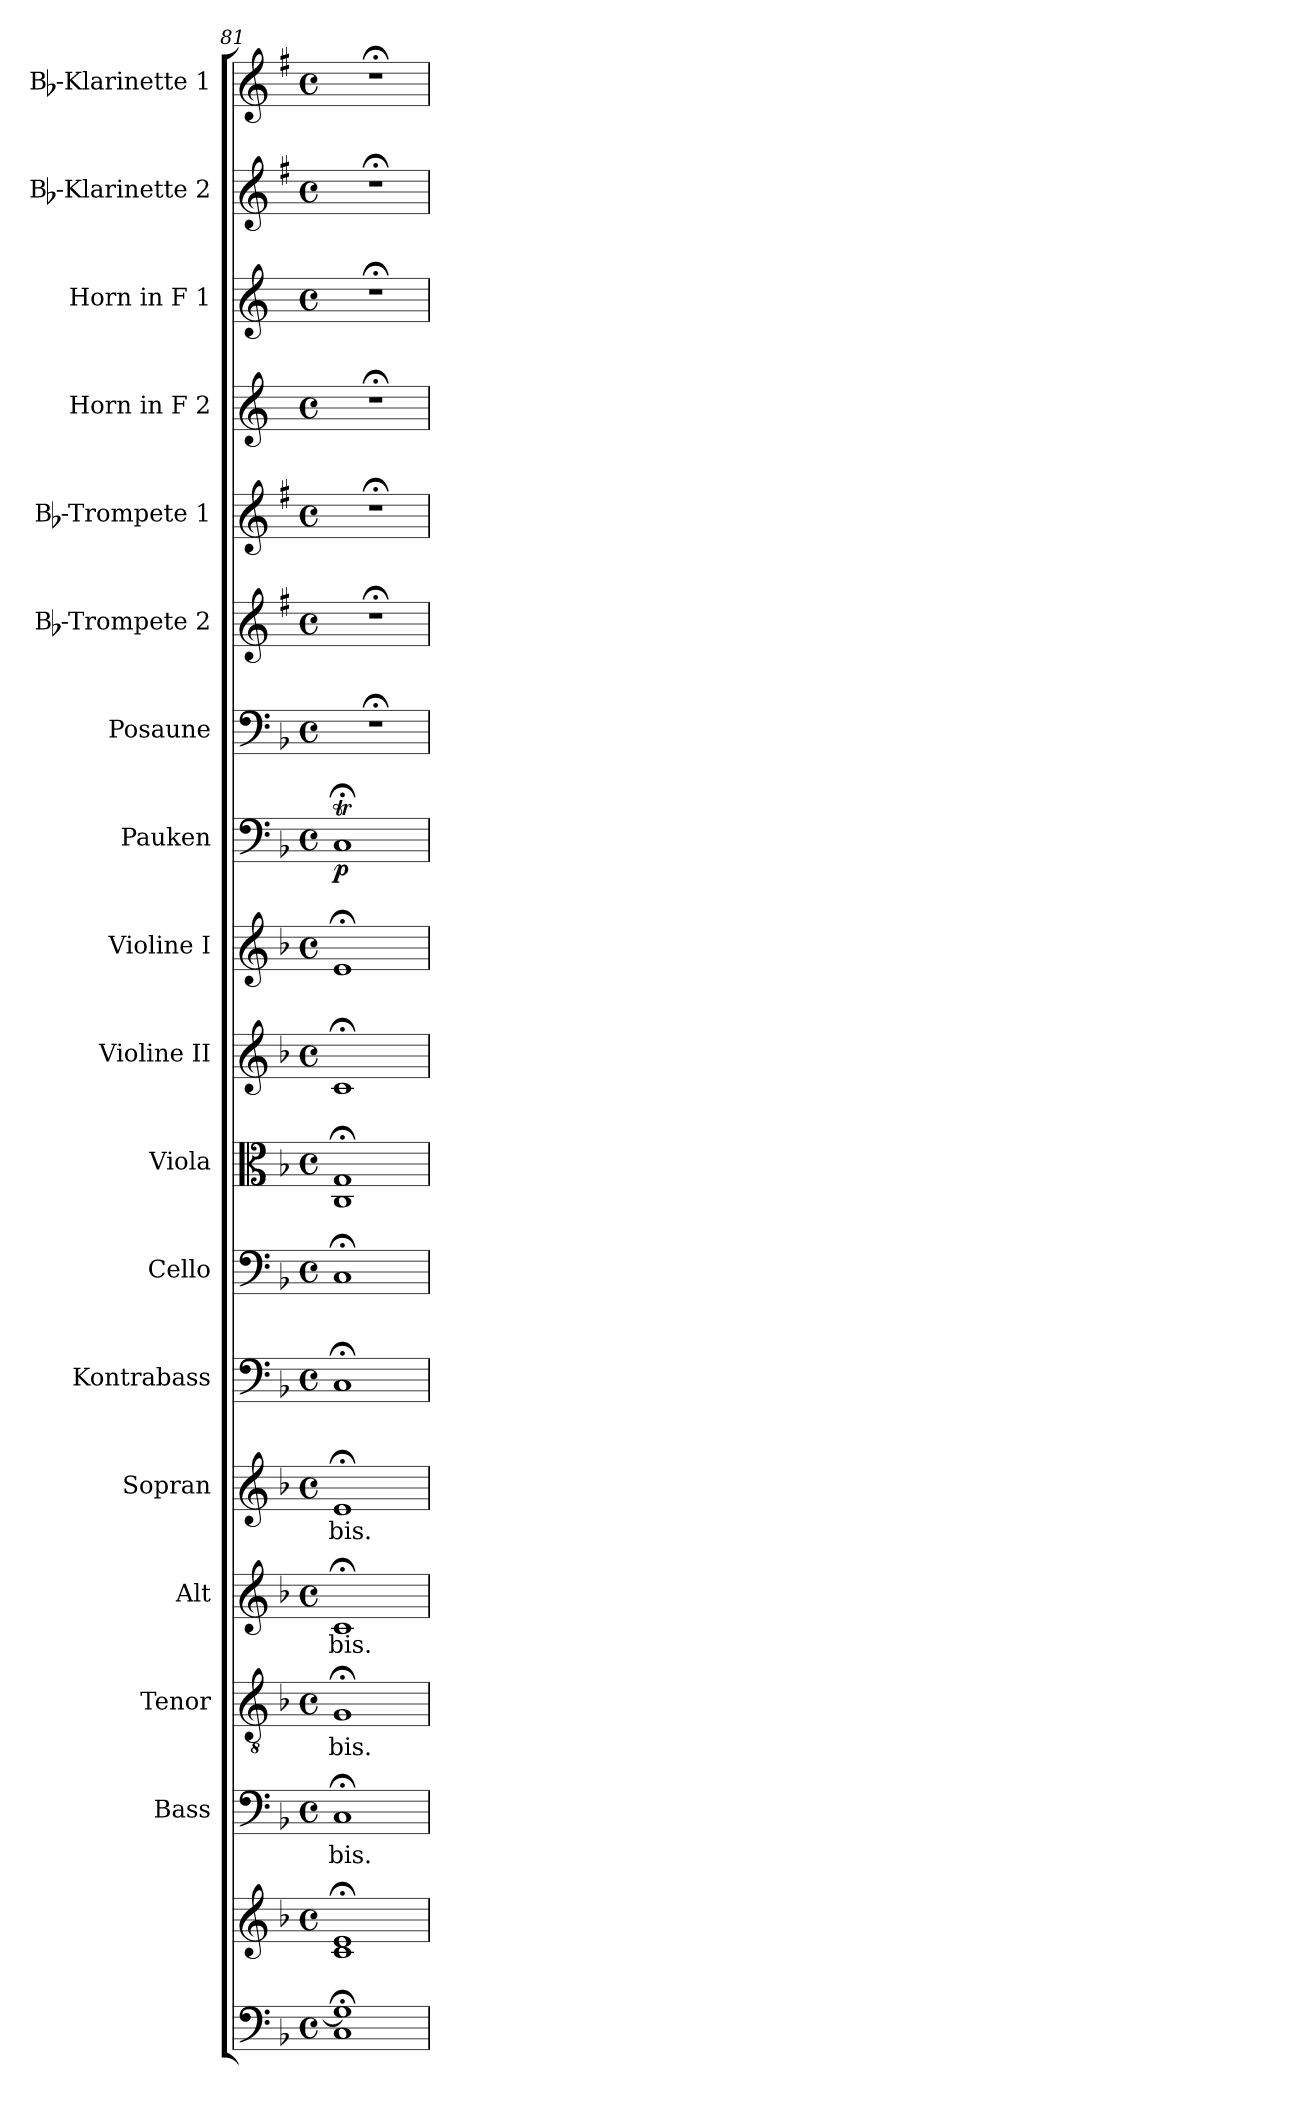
**kern	**kern	**kern	**text	**kern	**text	**kern	**text	**kern	**text	**kern	**kern	**kern	**kern	**kern	**kern	**dynam	**kern	**kern	**kern	**kern	**kern	**kern	**kern
*part18	*part18	*part17	*part17	*part16	*part16	*part15	*part15	*part14	*part14	*part13	*part12	*part11	*part10	*part9	*part8	*part8	*part7	*part6	*part5	*part4	*part3	*part2	*part1
*staff19	*staff18	*staff17	*staff17	*staff16	*staff16	*staff15	*staff15	*staff14	*staff14	*staff13	*staff12	*staff11	*staff10	*staff9	*staff8	*staff8	*staff7	*staff6	*staff5	*staff4	*staff3	*staff2	*staff1
*	*	*I"Bass	*	*I"Tenor	*	*I"Alt	*	*I"Sopran	*	*I"Kontrabass	*I"Cello	*I"Viola	*I"Violine II	*I"Violine I	*I"Pauken	*	*I"Posaune	*I"Bb-Trompete 2	*I"Bb-Trompete 1	*I"Horn in F 2	*I"Horn in F 1	*I"Bb-Klarinette 2	*I"Bb-Klarinette 1
*	*	*I'B.	*	*I'T.	*	*I'A.	*	*I'S.	*	*I'Kb.	*	*I'Vla.	*I'Vl. II	*I'Vl. I	*I'Pk.	*	*I'Pos.	*I'Bb Trp. 2	*I'Bb Trp. 1	*	*	*I'Bb Kl. 2	*I'Bb Kl. 1
*clefF4	*clefG2	*clefF4	*	*clefGv2	*	*clefG2	*	*clefG2	*	*clefF4	*clefF4	*clefC3	*clefG2	*clefG2	*clefF4	*	*clefF4	*clefG2	*clefG2	*clefG2	*clefG2	*clefG2	*clefG2
*	*	*	*	*	*	*	*	*	*	*ITrd7c12	*	*	*	*	*	*	*	*ITrd1c2	*ITrd1c2	*ITrd4c7	*ITrd4c7	*ITrd1c2	*ITrd1c2
*k[b-]	*k[b-]	*k[b-]	*	*k[b-]	*	*k[b-]	*	*k[b-]	*	*k[b-]	*k[b-]	*k[b-]	*k[b-]	*k[b-]	*k[b-]	*	*k[b-]	*k[b-]	*k[b-]	*k[b-]	*k[b-]	*k[b-]	*k[b-]
*F:	*F:	*F:	*	*F:	*	*F:	*	*F:	*	*F:	*F:	*F:	*F:	*F:	*F:	*	*F:	*F:	*F:	*F:	*F:	*F:	*F:
*M4/4	*M4/4	*M4/4	*	*M4/4	*	*M4/4	*	*M4/4	*	*M4/4	*M4/4	*M4/4	*M4/4	*M4/4	*M4/4	*	*M4/4	*M4/4	*M4/4	*M4/4	*M4/4	*M4/4	*M4/4
*met(c)	*met(c)	*met(c)	*	*met(c)	*	*met(c)	*	*met(c)	*	*met(c)	*met(c)	*met(c)	*met(c)	*met(c)	*met(c)	*	*met(c)	*met(c)	*met(c)	*met(c)	*met(c)	*met(c)	*met(c)
=81	=81	=81	=81	=81	=81	=81	=81	=81	=81	=81	=81	=81	=81	=81	=81	=81	=81	=81	=81	=81	=81	=81	=81
*^	*^	*	*	*	*	*	*	*	*	*	*	*	*	*	*	*	*	*	*	*	*	*	*
!	!	!	!	!	!LO:LY:b	!	!LO:LY:b	!	!LO:LY:b	!	!LO:LY:b	!	!	!	!	!	!	!LO:DY:b	!	!	!	!	!	!	!
1G;]	1C	1e;<	1c	1C;<	-bis.	1G;<	-bis.	1c;<	-bis.	1e;<	-bis.	1CC;<	1C;<	1C;< 1G;<	1c;<	1e;<	1C;<T	p	1r;<	1r;<	1r;<	1r;<	1r;<	1r;<	1r;<
*v	*v	*	*	*	*	*	*	*	*	*	*	*	*	*	*	*	*	*	*	*	*	*	*	*	*
*	*v	*v	*	*	*	*	*	*	*	*	*	*	*	*	*	*	*	*	*	*	*	*	*	*
=	=	=	=	=	=	=	=	=	=	=	=	=	=	=	=	=	=	=	=	=	=	=	=
*-	*-	*-	*-	*-	*-	*-	*-	*-	*-	*-	*-	*-	*-	*-	*-	*-	*-	*-	*-	*-	*-	*-	*-
